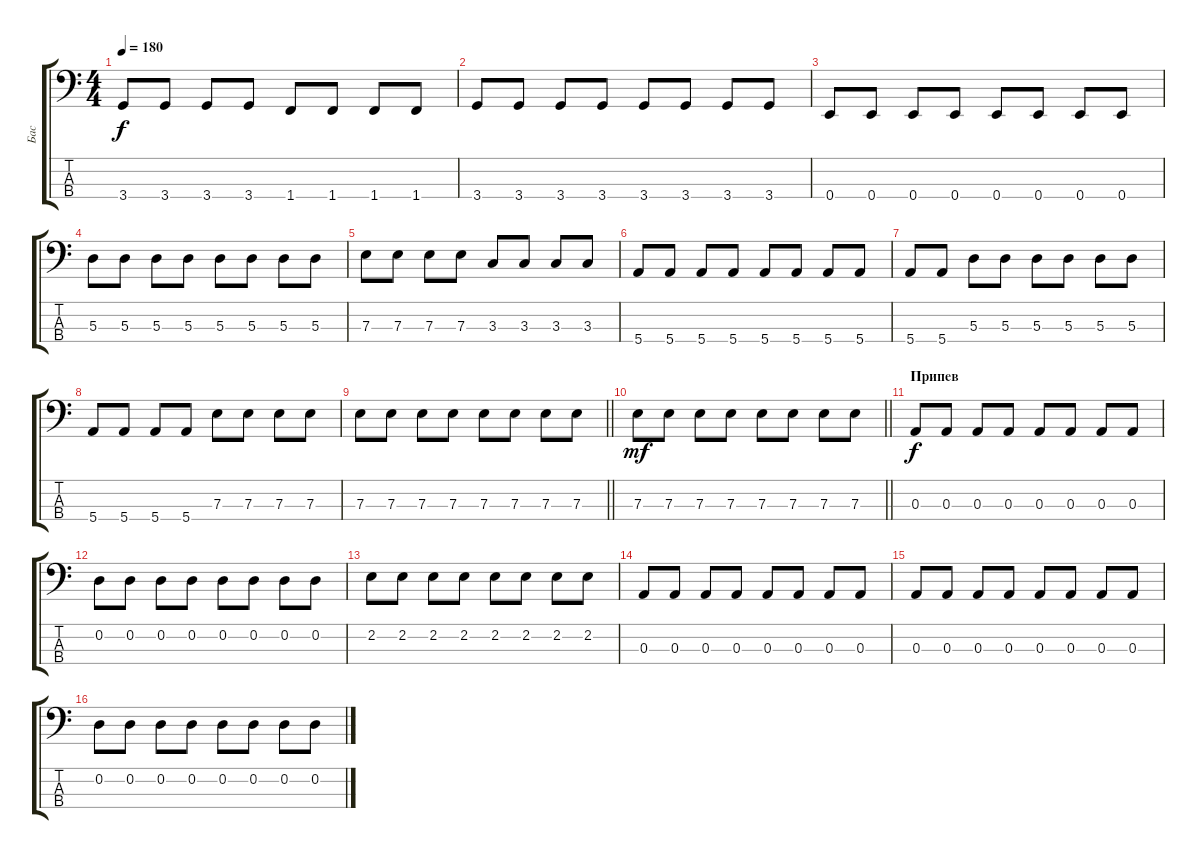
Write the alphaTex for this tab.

\track ("Бас" "Бас") {instrument electricbassfinger}
\staff {score tabs}
\tuning (G2 D2 A1 E1) {hide}
\ts (4 4)
\tempo 180
\clef f4
\ks c
3.4.8{dy f} 3.4.8 3.4.8 3.4.8 1.4.8 1.4.8 1.4.8 1.4.8 |
3.4.8 3.4.8 3.4.8 3.4.8 3.4.8 3.4.8 3.4.8 3.4.8 |
0.4.8 0.4.8 0.4.8 0.4.8 0.4.8 0.4.8 0.4.8 0.4.8 |
5.3.8 5.3.8 5.3.8 5.3.8 5.3.8 5.3.8 5.3.8 5.3.8 |
7.3.8 7.3.8 7.3.8 7.3.8 3.3.8 3.3.8 3.3.8 3.3.8 |
5.4.8 5.4.8 5.4.8 5.4.8 5.4.8 5.4.8 5.4.8 5.4.8 |
5.4.8 5.4.8 5.3.8 5.3.8 5.3.8 5.3.8 5.3.8 5.3.8 |
5.4.8 5.4.8 5.4.8 5.4.8 7.3.8 7.3.8 7.3.8 7.3.8 |
\barLineRight lightlight
7.3.8 7.3.8 7.3.8 7.3.8 7.3.8 7.3.8 7.3.8 7.3.8 |
\barLineRight lightlight
7.3.8{dy mf} 7.3.8 7.3.8 7.3.8 7.3.8 7.3.8 7.3.8 7.3.8 |
\section ("" "Припев")
0.3.8{dy f} 0.3.8 0.3.8 0.3.8 0.3.8 0.3.8 0.3.8 0.3.8 |
0.2.8 0.2.8 0.2.8 0.2.8 0.2.8 0.2.8 0.2.8 0.2.8 |
2.2.8 2.2.8 2.2.8 2.2.8 2.2.8 2.2.8 2.2.8 2.2.8 |
0.3.8 0.3.8 0.3.8 0.3.8 0.3.8 0.3.8 0.3.8 0.3.8 |
0.3.8 0.3.8 0.3.8 0.3.8 0.3.8 0.3.8 0.3.8 0.3.8 |
0.2.8 0.2.8 0.2.8 0.2.8 0.2.8 0.2.8 0.2.8 0.2.8
